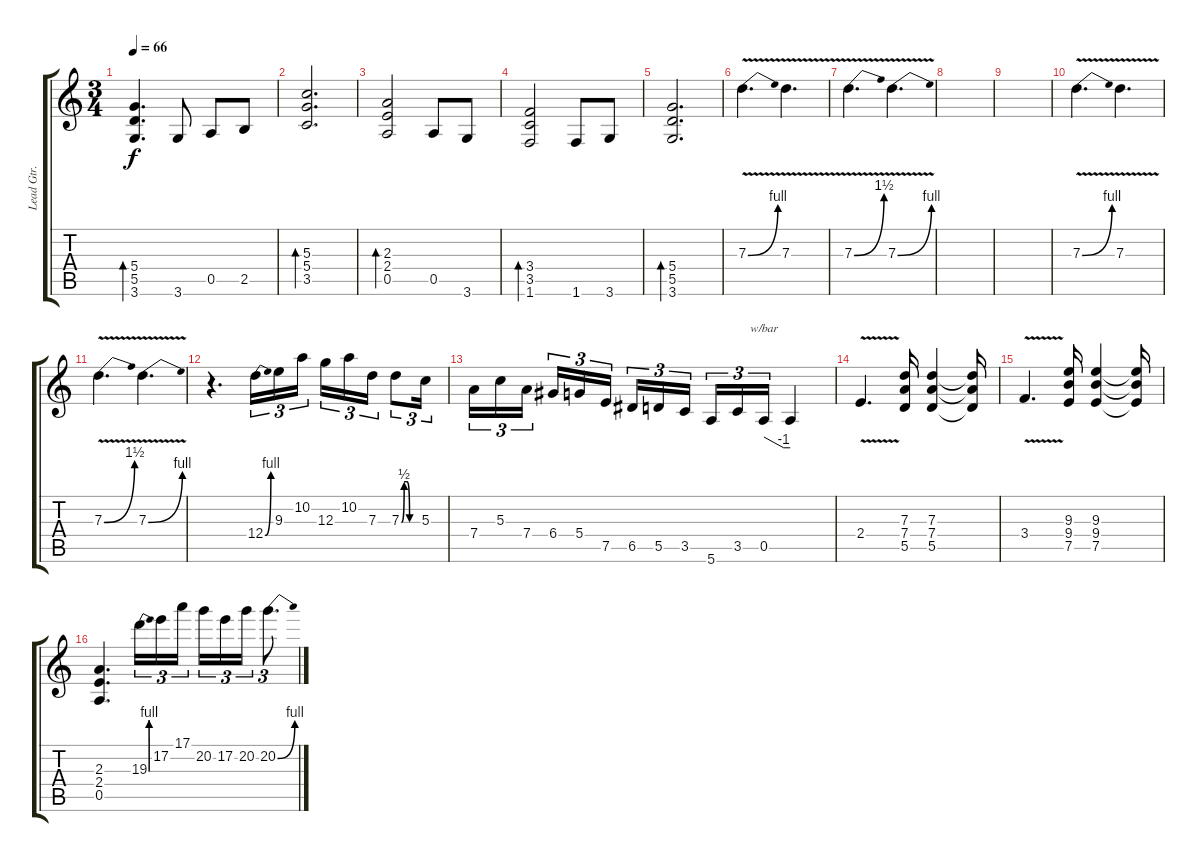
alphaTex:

\track ("Lead Gtr." "Lead Gtr.") {instrument distortionguitar}
\staff {score tabs}
\tuning (E4 B3 G3 D3 A2 E2) {hide}
\ts (3 4)
\tempo 66
\clef g2
\ks c
(5.4 5.5 3.6).4{d bd 480 dy f} 3.6.8 0.5.8 2.5.8 |
(5.3 5.4 3.5).2{d bd 480} |
(2.3 2.4 0.5).2{bd 480} 0.5.8 3.6.8 |
(3.4 3.5 1.6).2{bd 480} 1.6.8 3.6.8 |
(5.4 5.5 3.6).2{d bd 480} |
7.3{be (bend 0 0 60 4) v}.4{d volume 10 instrument distortionguitar} 7.3{v}.4{d} |
7.3{be (bend 0 0 60 6) v}.4{d} 7.3{be (bend 0 0 60 4) v}.4{d} |
|
|
7.3{be (bend 0 0 60 4) v}.4{d} 7.3{v}.4{d} |
7.3{be (bend 0 0 60 6) v}.4{d} 7.3{be (bend 0 0 60 4) v}.4{d} |
r.4{d} 12.4{be (bend 0 0 60 4)}.16{tu (3 2) volume 16} 9.3.16{tu (3 2)} 10.2.16{tu (3 2)} 12.3.16{tu (3 2)} 10.2.16{tu (3 2)} 7.3.16{tu (3 2)} 7.3{be (custom 0 0 10 2 20 2 30 0 60 0)}.8{tu (3 2)} 5.3.16{tu (3 2)} |
7.4.16{tu (3 2)} 5.3.16{tu (3 2)} 7.4.16{tu (3 2) beam splitsecondary} 6.4.16{tu (3 2)} 5.4.16{tu (3 2)} 7.5.16{tu (3 2)} 6.5.16{tu (3 2)} 5.5.16{tu (3 2)} 3.5.16{tu (3 2) beam splitsecondary} 5.6.16{tu (3 2)} 3.5.16{tu (3 2)} 0.5.16{tu (3 2) tbe (custom default 0 0 45 -4 60 -4)} 0.5{t}.4 |
2.4{v}.4{d volume 10} (7.3 7.4 5.5).16 (7.3 7.4 5.5).4 (7.3{t} 7.4{t} 5.5{t}).16 |
3.4{v}.4{d} (9.3 9.4 7.5).16 (9.3 9.4 7.5).4 (9.3{t} 9.4{t} 7.5{t}).16 |
(2.3 2.4 0.5).4{d volume 16} 19.3{be (bend 0 0 60 4)}.16{tu (3 2)} 17.2.16{tu (3 2)} 17.1.16{tu (3 2)} 20.2.16{tu (3 2)} 17.2.16{tu (3 2)} 20.2.16{tu (3 2)} 20.2{be (bend 0 0 60 4)}.8{d tu (3 2)}
